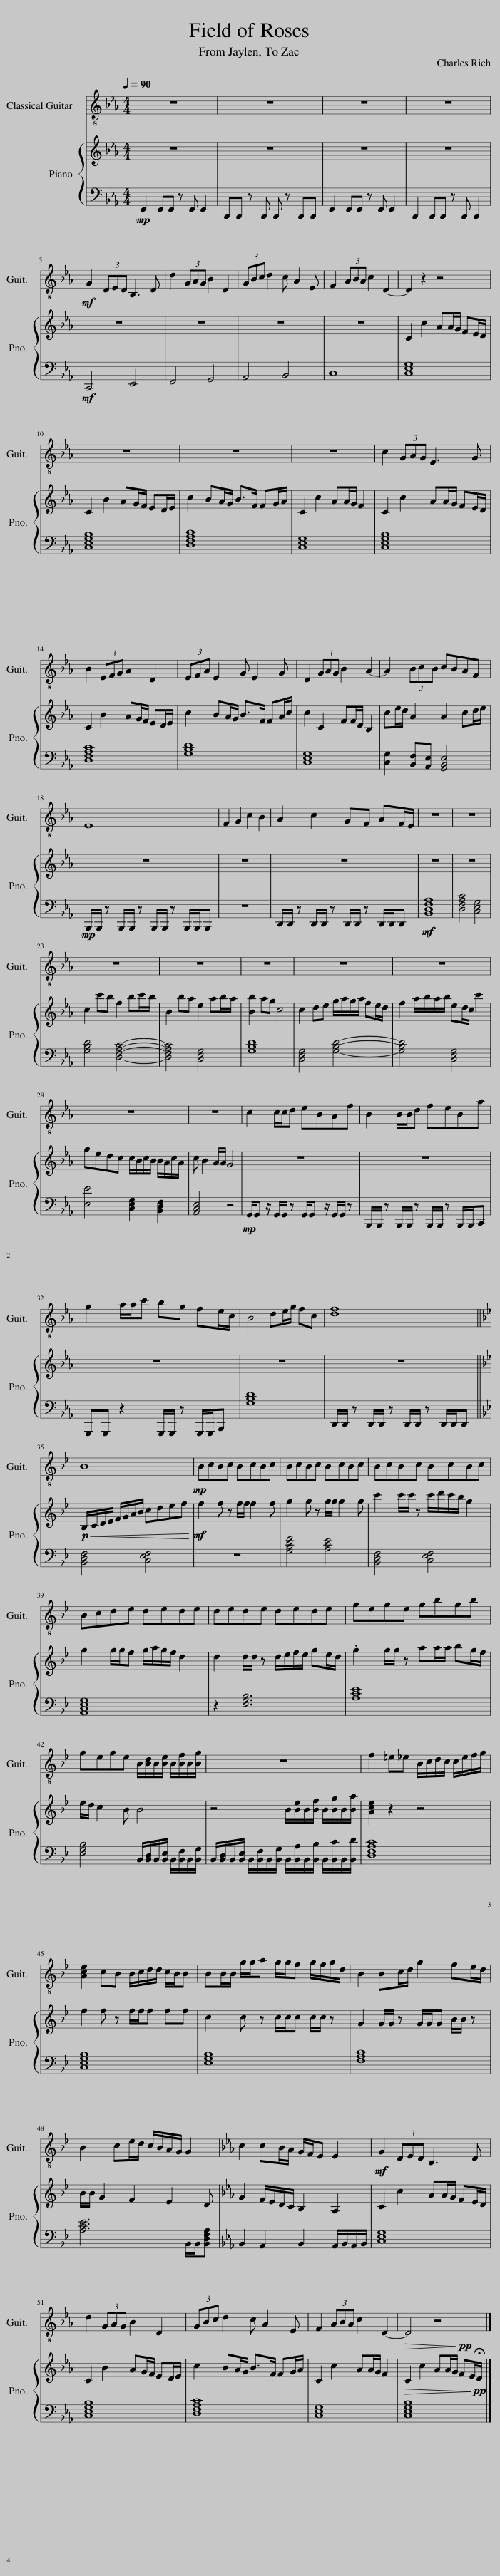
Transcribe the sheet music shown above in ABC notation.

X:1
%%score 1 { 2 | 3 }
L:1/8
Q:1/4=90
M:4/4
I:linebreak $
K:Eb
V:1 treble-8
V:2 treble
V:3 bass
V:1
 z8 | z8 | z8 | z8 |$!mf! G2 (3DED B,3 D | %5
 d2 (3GAG B2 D2 | (3GBc d2 c A2 E | F2 (3ABA c2 D2- | D2 z2 z4 |$ z8 | %10
 z8 | z8 | c2 (3GAG E3 G |$ B2 (3EFG A2 D2 | (3EFA E2 G E2 G | %15
 D2 (3GAG B2 A2- | A2 (3BcB cBAF |$ E8 | F2 G2 c2 B2 | A2 c2 GF AF/E/ | %20
 z8 | z8 |$ z8 | z8 | z8 | %25
 z8 | z8 |$ z8 | z8 | c2 c/c/d eBAf | %30
 B2 B/B/d feBa |$ g2 a/a/c' bg fe/c/ | B4 de/g/ fc | [df]8 ||$[K:Bb] B8 | %35
!mp! BcBc BcBc | BcBc BcBc | BcBc BcBc |$ Bcde dede | dede dede | %40
 gege gbgb |$ gege B/[Bd]/B/[Be]/ B/[Bf]/B/[Bg]/ | z8 | f2 =e_e B/c/d/c/ c/e/f/g/ |$ [Ace]2 cB B/c/d/d/ c/B/B | %45
 BB/B/ g/g/a g/g/f g/f/g/d/ | B2 Bc/d/ g2 fe/d/ |$ B2 ce/d/ c/B/A/G/ G2 |[K:Eb] c2 cB/A/ G/F/E E2 |!mf! G2 (3DED B,3 D |$ %50
 d2 (3GAG B2 D2 | (3GBc d2 c A2 E | F2 (3ABA c2 D2- |!>(! D4!>)!!pp! z4 |] %54
V:2
 z8 | z8 | z8 | z8 |$ z8 | %5
 z8 | z8 | z8 | C2 c2 AA/G/ FE/D/ |$ C2 B2 AG/F/ ED/E/ | %10
 c2 BA/G/ B>F FG/A/ | C2 c2 AA/G/ F2 | C2 c2 AA/G/ FE/D/ |$ C2 B2 AG/F/ ED/E/ | c2 BA/G/ B>F FA/c/ | %15
 c2 C2 FF/D/ B,2 | ce/d/ A2 A2 cd/e/ |$ z8 | z8 | z8 | %20
 z8 | z8 |$ c2 c'b f2 bc'/b/ | B2 ba e2 ab/a/ | [Bb]2 ag c4 | %25
 c2 de g/a/g/a/ fe/d/ | f2 a/b/a/b/ ed/c/ c'2 |$ gedc c/B/c/B/ B/A/c/A/ | c B2 A/A/ G4 | z8 | %30
 z8 |$ z8 | z8 | z8 ||$[K:Bb]!p!!<(! B,/!<)!C/D/E/ F/G/A/B/ cdef | %35
!mf! f2 f z f/f/ f2 f | g2 g z g/g/ g2 g | c'2 c'/c'/ z c'/d'/c'/b/ g2 |$ g2 g/g/f g/a/g/f/ d2 | d2 d/d/ z d/e/f/e/ ge/d/ | %40
 .g2 g/g/ z aa/a/ bg/f/ |$ e/d/ c2 B B4 | z4 B/[Be]/B/[Bf]/ B/[Bg]/B/[Ba]/ | [Ace]2 z2 z4 |$ f2 f z f/f/f ff | %45
 c2 c z c/c/c c/c/ z | G2 G/G/ z G/G/G B/B/ z |$ B/B/ G2 F2 E2 D |[K:Eb] G2 F/E/D/C/ B,2 A,2 | C2 c2 AA/G/ FE/D/ |$ %50
 C2 B2 AG/F/ ED/E/ | c2 BA/G/ B>F FG/A/ | C2 c2 AA/G/ F2 |!>(! C2!>)! c2 AA/G/ FE/!pp!!fermata!D/ |] %54
V:3
!mp! E,,2 E,,E,, z E,, E,,2 | B,,,B,,, z B,,, B,,, z B,,,B,,, | E,,2 E,,E,, z E,, E,,2 | B,,,2 B,,,B,,, z B,,, B,,,2 |$!mf! C,,4 E,,4 | %5
 F,,4 G,,4 | A,,4 B,,4 | C,8 | [C,E,G,]8 |$ [C,E,G,B,]8 | %10
 [D,F,A,C]8 | [C,E,G,]8 | [C,E,G,B,]8 |$ [D,F,A,C]8 | [G,B,D]8 | %15
 [C,E,G,]8 | [C,G,]2 [B,,F,][A,,E,] [G,,B,,E,]4 |$!mp! B,,,/B,,,/ z B,,,/B,,,/ z B,,,/B,,,/ z B,,,/B,,,/B,,, | z8 | D,,/D,,/ z D,,/D,,/ z D,,/D,,/ z D,,/D,,/D,, | %20
!mf! [B,,D,F,A,]8 | [D,F,A,C]4 [C,E,G,]4 |$ [G,B,D]4 [D,F,A,C]4- | [D,F,A,C]4 [C,E,G,]4 | [G,B,D]8 | %25
 [C,E,G,]4 [G,B,D]4- | [G,B,D]4 [C,E,G,]4 |$ [E,E]4 [C,E,G,]2 [B,,D,F,]2 | [A,,C,E,]4 z4 |!mp! G,,/G,, z/ G,,/G,,/ z G,,/G,, z/ G,,/G,,/ z | %30
 B,,,/B,,,/ z B,,,/B,,,/ z B,,,/B,,,/ z B,,,/B,,,/C,, |$ G,,,G,,, z2 G,,,/G,,,/ z G,,,/G,,,/B,,, | [G,B,D]8 | D,,/D,,/ z D,,/D,,/ z D,,/D,,/ z D,,/D,,/D,, ||$[K:Bb] [B,,D,F,]4 [C,E,F,]4 | %35
 z8 | [G,B,DF]4 [A,CE]4 | [B,,D,F,]4 [C,E,F,]4 |$ [A,,C,E,G,]8 | z2 [E,G,B,]6 | %40
 [A,CE]8 |$ [E,G,B,]4 B,,/[B,,D,]/B,,/[B,,E,]/ B,,/[B,,F,]/B,,/[B,,G,]/ | B,,/[B,,D,]/B,,/[B,,E,]/ B,,/[B,,F,]/B,,/[B,,G,]/ B,,/[B,,A,]/B,,/[B,,B,]/ B,,/[B,,C]/B,,/[B,,D]/ | [D,F,A,C]8 |$ [C,E,G,B,]8 | %45
 [E,G,B,]8 | [F,A,C]8 |$ [A,CE]6 B,,/B,,/[B,,D,F,A,] |[K:Eb] B,,2 A,,2 B,,2 A,,/B,,/A,,/B,,/ | [C,E,G,]8 |$ %50
 [C,E,G,B,]8 | [D,F,A,C]8 | [C,E,G,]8 | [C,E,G,B,]8 |] %54
